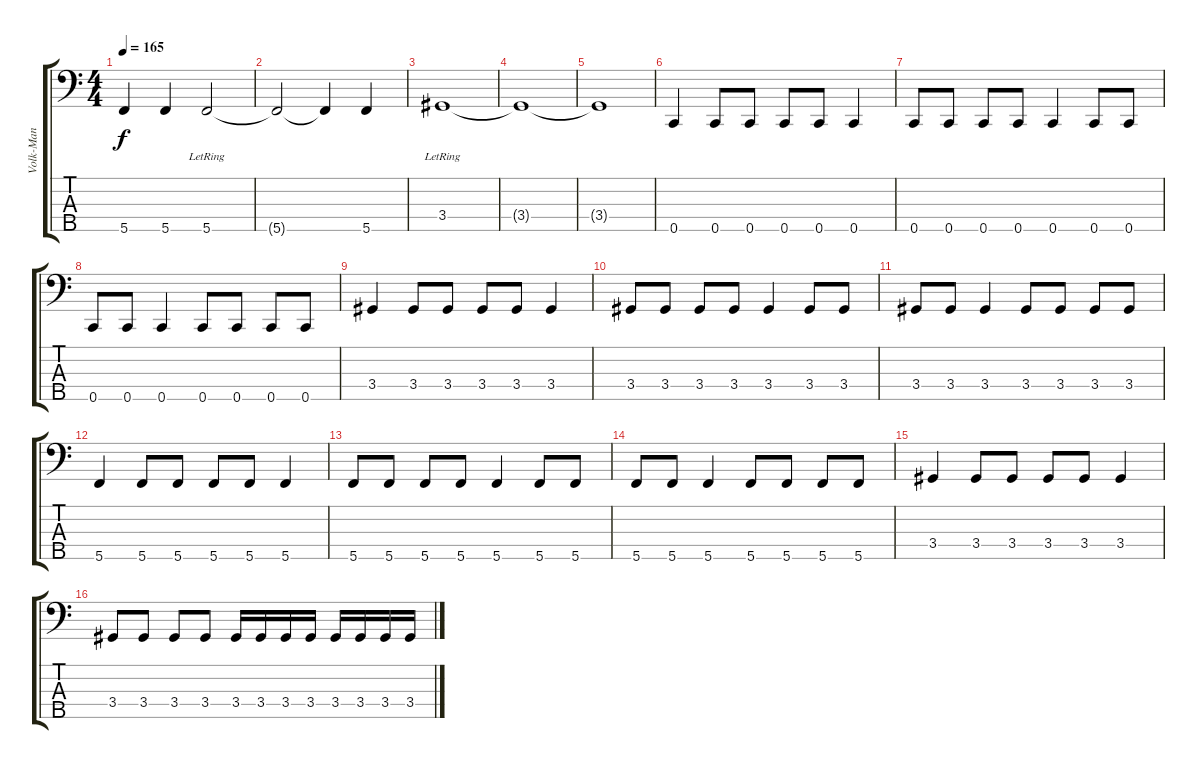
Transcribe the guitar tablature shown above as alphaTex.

\track ("Volk-Man" "Volk-Man") {instrument electricbasspick}
\staff {score tabs}
\tuning (Ab2 Eb2 Bb1 F1 C1) {hide}
\ts (4 4)
\tempo 165
\clef f4
\ks c
5.5{t}.4{dy f} 5.5.4 5.5{lr}.2 |
5.5{t}.2 5.5{t}.4 5.5.4 |
3.4{lr}.1 |
3.4{t}.1 |
3.4{t}.1 |
0.5.4 0.5.8 0.5.8 0.5.8 0.5.8 0.5.4 |
0.5.8 0.5.8 0.5.8 0.5.8 0.5.4 0.5.8 0.5.8 |
0.5.8 0.5.8 0.5.4 0.5.8 0.5.8 0.5.8 0.5.8 |
3.4.4 3.4.8 3.4.8 3.4.8 3.4.8 3.4.4 |
3.4.8 3.4.8 3.4.8 3.4.8 3.4.4 3.4.8 3.4.8 |
3.4.8 3.4.8 3.4.4 3.4.8 3.4.8 3.4.8 3.4.8 |
5.5.4 5.5.8 5.5.8 5.5.8 5.5.8 5.5.4 |
5.5.8 5.5.8 5.5.8 5.5.8 5.5.4 5.5.8 5.5.8 |
5.5.8 5.5.8 5.5.4 5.5.8 5.5.8 5.5.8 5.5.8 |
3.4.4 3.4.8 3.4.8 3.4.8 3.4.8 3.4.4 |
3.4.8 3.4.8 3.4.8 3.4.8 3.4.16 3.4.16 3.4.16 3.4.16 3.4.16 3.4.16 3.4.16 3.4.16
